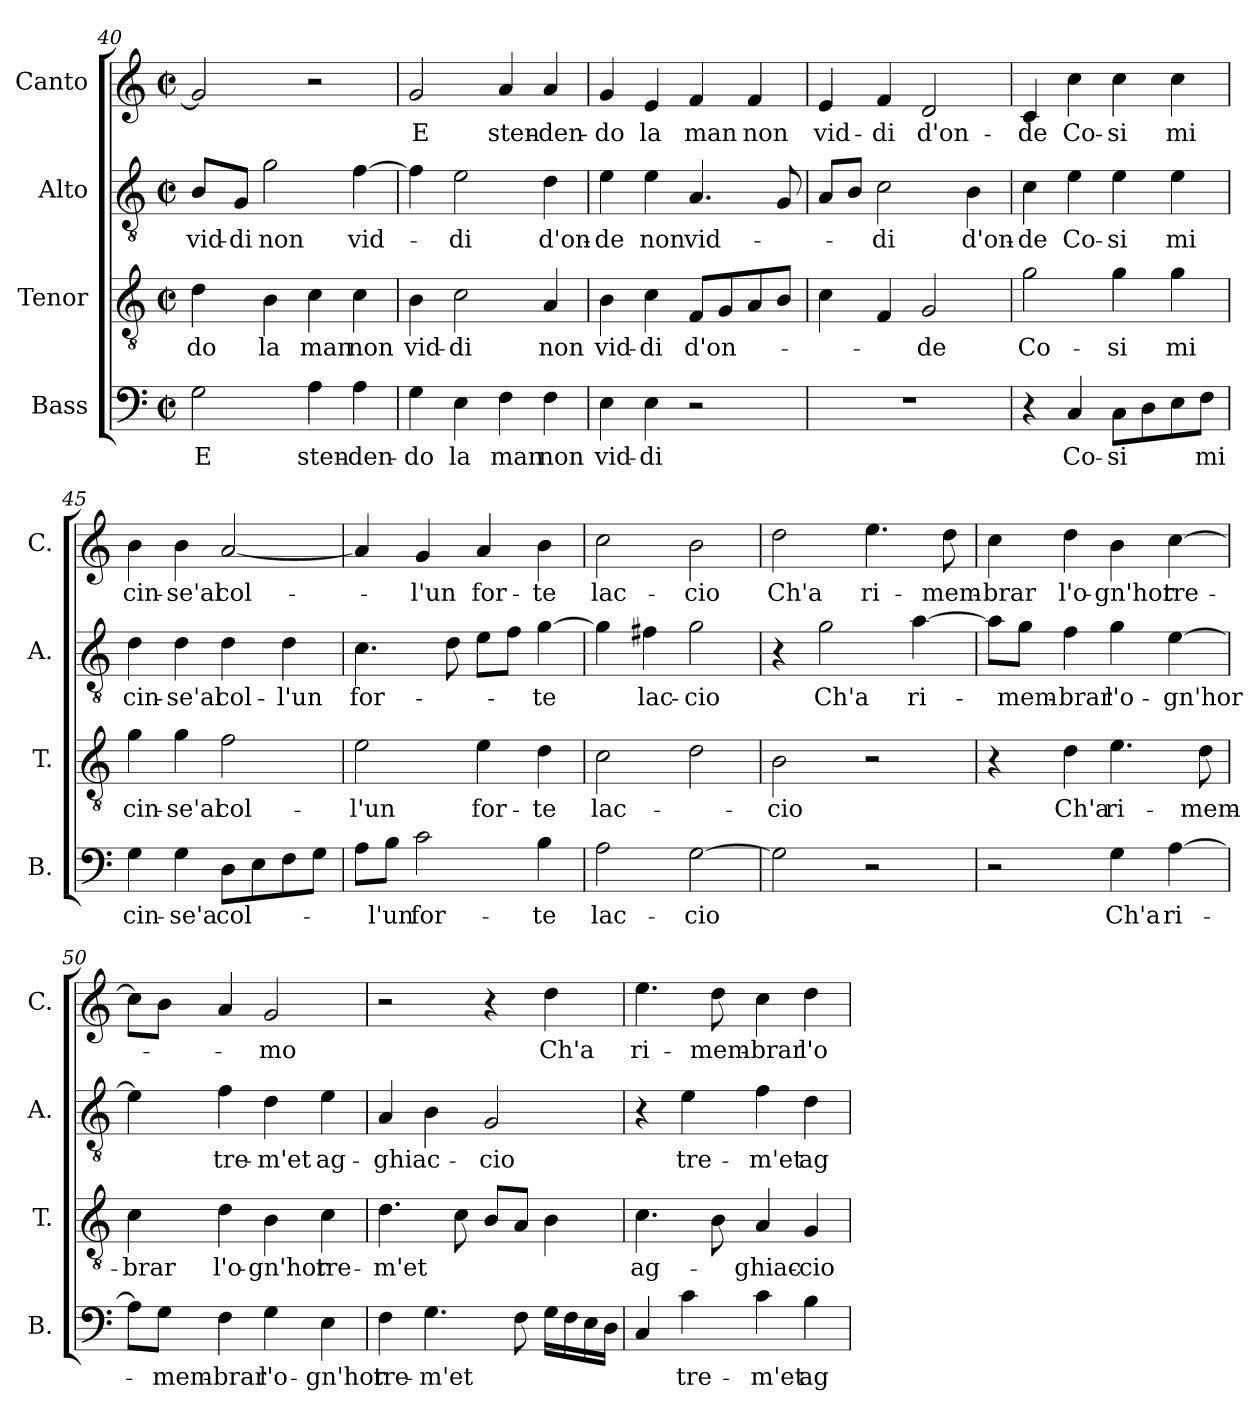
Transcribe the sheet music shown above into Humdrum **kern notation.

**kern	**text	**kern	**text	**kern	**text	**kern	**text
*part4	*part4	*part3	*part3	*part2	*part2	*part1	*part1
*staff4	*staff4	*staff3	*staff3	*staff2	*staff2	*staff1	*staff1
*I"Bass	*	*I"Tenor	*	*I"Alto	*	*I"Canto	*
*I'B.	*	*I'T.	*	*I'A.	*	*I'C.	*
*clefF4	*	*clefGv2	*	*clefGv2	*	*clefG2	*
*k[]	*	*k[]	*	*k[]	*	*k[]	*
*M4/4	*	*M4/4	*	*M4/4	*	*M4/4	*
*met(c|)	*	*met(c|)	*	*met(c|)	*	*met(c|)	*
=40	=40	=40	=40	=40	=40	=40	=40
!	!LO:LY:b	!	!LO:LY:b	!	!LO:LY:b	!	!
2G\	E	4d\	-do	8B/L	vid-	2g/]	.
!	!	!	!	!	!LO:LY:b	!	!
.	.	.	.	8G/J	-di	.	.
!	!	!	!LO:LY:b	!	!LO:LY:b	!	!
.	.	4B\	la	2g\	non	.	.
!	!LO:LY:b	!	!LO:LY:b	!	!	!	!
4A\	sten-	4c\	man	.	.	2r	.
!	!LO:LY:b	!	!LO:LY:b	!	!LO:LY:b	!	!
4A\	-den-	4c\	non	[4f\	vid-	.	.
=41	=41	=41	=41	=41	=41	=41	=41
!	!LO:LY:b	!	!LO:LY:b	!	!	!	!LO:LY:b
4G\	-do	4B\	vid-	4f\]	.	2g/	E
!	!LO:LY:b	!	!LO:LY:b	!	!LO:LY:b	!	!
4E\	la	2c\	-di	2e\	-di	.	.
!	!LO:LY:b	!	!	!	!	!	!LO:LY:b
4F\	man	.	.	.	.	4a/	sten-
!	!LO:LY:b	!	!LO:LY:b	!	!LO:LY:b	!	!LO:LY:b
4F\	non	4A/	non	4d\	d'on-	4a/	-den-
=42	=42	=42	=42	=42	=42	=42	=42
!	!LO:LY:b	!	!LO:LY:b	!	!LO:LY:b	!	!LO:LY:b
4E\	vid-	4B\	vid-	4e\	-de	4g/	-do
!	!LO:LY:b	!	!LO:LY:b	!	!LO:LY:b	!	!LO:LY:b
4E\	-di	4c\	-di	4e\	non	4e/	la
!	!	!	!LO:LY:b	!	!LO:LY:b	!	!LO:LY:b
2r	.	8F/L	d'on-	4.A/	vid-	4f/	man
.	.	8G/	.	.	.	.	.
!	!	!	!	!	!	!	!LO:LY:b
.	.	8A/	.	.	.	4f/	non
.	.	8B/J	.	8G/	.	.	.
!!LO:LB:g=z
=43	=43	=43	=43	=43	=43	=43	=43
!	!	!	!	!	!	!	!LO:LY:b
1r	.	4c\	.	8A/L	.	4e/	vid-
.	.	.	.	8B/J	.	.	.
!	!	!	!	!	!LO:LY:b	!	!LO:LY:b
.	.	4F/	.	2c\	-di	4f/	-di
!	!	!	!LO:LY:b	!	!	!	!LO:LY:b
.	.	2G/	-de	.	.	2d/	d'on-
!	!	!	!	!	!LO:LY:b	!	!
.	.	.	.	4B\	d'on-	.	.
=44	=44	=44	=44	=44	=44	=44	=44
!	!	!	!LO:LY:b	!	!LO:LY:b	!	!LO:LY:b
4r	.	2g\	Co-	4c\	-de	4c/	-de
!	!LO:LY:b	!	!	!	!LO:LY:b	!	!LO:LY:b
4C/	Co-	.	.	4e\	Co-	4cc\	Co-
!	!LO:LY:b	!	!LO:LY:b	!	!LO:LY:b	!	!LO:LY:b
8C\L	-si	4g\	-si	4e\	-si	4cc\	-si
8D\	.	.	.	.	.	.	.
!	!	!	!LO:LY:b	!	!LO:LY:b	!	!LO:LY:b
8E\	.	4g\	mi	4e\	mi	4cc\	mi
!	!LO:LY:b	!	!	!	!	!	!
8F\J	mi	.	.	.	.	.	.
=45	=45	=45	=45	=45	=45	=45	=45
!	!LO:LY:b	!	!LO:LY:b	!	!LO:LY:b	!	!LO:LY:b
4G\	cin-	4g\	cin-	4d\	cin-	4b\	cin-
!	!LO:LY:b	!	!LO:LY:b	!	!LO:LY:b	!	!LO:LY:b
4G\	-se'a	4g\	-se'al	4d\	-se'al	4b\	-se'al
!	!LO:LY:b	!	!LO:LY:b	!	!LO:LY:b	!	!LO:LY:b
8D\L	col-	2f\	col-	4d\	col-	[2a/	col-
8E\	.	.	.	.	.	.	.
!	!	!	!	!	!LO:LY:b	!	!
8F\	.	.	.	4d\	-l'un	.	.
8G\J	.	.	.	.	.	.	.
=46	=46	=46	=46	=46	=46	=46	=46
!	!	!	!LO:LY:b	!	!LO:LY:b	!	!
8A\L	.	2e\	-l'un	4.c\	for-	4a/]	.
!	!LO:LY:b	!	!	!	!	!	!
8B\J	-l'un	.	.	.	.	.	.
!	!LO:LY:b	!	!	!	!	!	!LO:LY:b
2c\	for-	.	.	.	.	4g/	-l'un
.	.	.	.	8d\	.	.	.
!	!	!	!LO:LY:b	!	!	!	!LO:LY:b
.	.	4e\	for-	8e\L	.	4a/	for-
.	.	.	.	8f\J	.	.	.
!	!LO:LY:b	!	!LO:LY:b	!	!LO:LY:b	!	!LO:LY:b
4B\	-te	4d\	-te	[4g\	-te	4b\	-te
=47	=47	=47	=47	=47	=47	=47	=47
!	!LO:LY:b	!	!LO:LY:b	!	!	!	!LO:LY:b
2A\	lac-	2c\	lac-	4g\]	.	2cc\	lac-
!	!	!	!	!	!LO:LY:b	!	!
.	.	.	.	4f#X\	lac-	.	.
!	!LO:LY:b	!	!	!	!LO:LY:b	!	!LO:LY:b
[2G\	-cio	2d\	.	2g\	-cio	2b\	-cio
=48	=48	=48	=48	=48	=48	=48	=48
!	!	!	!LO:LY:b	!	!	!	!LO:LY:b
2G\]	.	2B\	-cio	4r	.	2dd\	Ch'a
!	!	!	!	!	!LO:LY:b	!	!
.	.	.	.	2g\	Ch'a	.	.
!	!	!	!	!	!	!	!LO:LY:b
2r	.	2r	.	.	.	4.ee\	ri-
!	!	!	!	!	!LO:LY:b	!	!
.	.	.	.	[4a\	ri-	.	.
!	!	!	!	!	!	!	!LO:LY:b
.	.	.	.	.	.	8dd\	-mem-
!!LO:PB:g=z
=49	=49	=49	=49	=49	=49	=49	=49
!	!	!	!	!	!	!	!LO:LY:b
2r	.	4r	.	8a\L]	.	4cc\	-brar
!	!	!	!	!	!LO:LY:b	!	!
.	.	.	.	8g\J	-mem-	.	.
!	!	!	!LO:LY:b	!	!LO:LY:b	!	!LO:LY:b
.	.	4d\	Ch'a	4f\	-brar	4dd\	l'o-
!	!LO:LY:b	!	!LO:LY:b	!	!LO:LY:b	!	!LO:LY:b
4G\	Ch'a	4.e\	ri-	4g\	l'o-	4b\	-gn'hor
!	!LO:LY:b	!	!	!	!LO:LY:b	!	!LO:LY:b
[4A\	ri-	.	.	[4e\	-gn'hor	[4cc\	tre-
!	!	!	!LO:LY:b	!	!	!	!
.	.	8d\	-mem-	.	.	.	.
=50	=50	=50	=50	=50	=50	=50	=50
!	!	!	!LO:LY:b	!	!	!	!
8A\L]	.	4c\	-brar	4e\]	.	8cc\L]	.
!	!LO:LY:b	!	!	!	!	!	!
8G\J	-mem-	.	.	.	.	8b\J	.
!	!LO:LY:b	!	!LO:LY:b	!	!LO:LY:b	!	!
4F\	-brar	4d\	l'o-	4f\	tre-	4a/	.
!	!LO:LY:b	!	!LO:LY:b	!	!LO:LY:b	!	!LO:LY:b
4G\	l'o-	4B\	-gn'hor	4d\	-m'et	2g/	-mo
!	!LO:LY:b	!	!LO:LY:b	!	!LO:LY:b	!	!
4E\	-gn'hor	4c\	tre-	4e\	ag-	.	.
=51	=51	=51	=51	=51	=51	=51	=51
!	!LO:LY:b	!	!LO:LY:b	!	!LO:LY:b	!	!
4F\	tre-	4.d\	-m'et	4A/	-ghiac-	2r	.
!	!LO:LY:b	!	!	!	!	!	!
4.G\	-m'et	.	.	4B\	.	.	.
.	.	8c\	.	.	.	.	.
!	!	!	!	!	!LO:LY:b	!	!
.	.	8B/L	.	2G/	-cio	4r	.
8F\	.	8A/J	.	.	.	.	.
!	!	!	!	!	!	!	!LO:LY:b
16G\LL	.	4B\	.	.	.	4dd\	Ch'a
16F\	.	.	.	.	.	.	.
16E\	.	.	.	.	.	.	.
16D\JJ	.	.	.	.	.	.	.
=52	=52	=52	=52	=52	=52	=52	=52
!	!	!	!LO:LY:b	!	!	!	!LO:LY:b
4C/	.	4.c\	ag-	4r	.	4.ee\	ri-
!	!LO:LY:b	!	!	!	!LO:LY:b	!	!
4c\	tre-	.	.	4e\	tre-	.	.
!	!	!	!	!	!	!	!LO:LY:b
.	.	8B\	.	.	.	8dd\	-mem-
!	!LO:LY:b	!	!LO:LY:b	!	!LO:LY:b	!	!LO:LY:b
4c\	-m'et	4A/	-ghiac-	4f\	-m'et	4cc\	-brar
!	!LO:LY:b	!	!LO:LY:b	!	!LO:LY:b	!	!LO:LY:b
4B\	ag-	4G/	-cio	4d\	ag-	4dd\	l'o-
=	=	=	=	=	=	=	=
*-	*-	*-	*-	*-	*-	*-	*-
